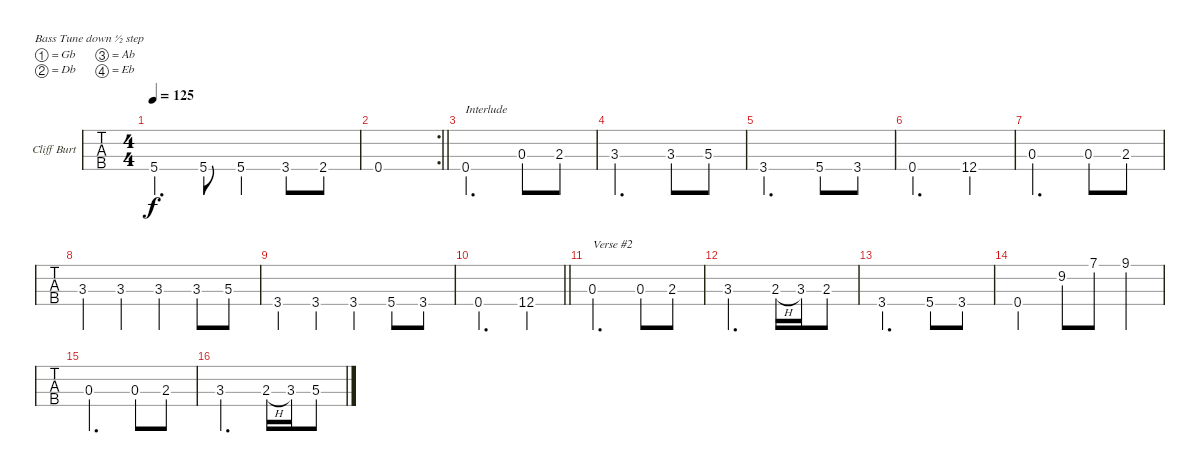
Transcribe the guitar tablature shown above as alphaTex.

\bracketExtendMode groupsimilarinstruments
\firstSystemTrackNameOrientation horizontal
\otherSystemsTrackNameOrientation horizontal
\track ("Cliff Burton" "Cliff Burt") {instrument electricbassfinger}
\staff {tabs}
\tuning (Gb2 Db2 Ab1 Eb1)
\ts (4 4)
\tempo 125
\clef f4
\ks aminor
5.4.4{d dy f} 5.4.8 5.4.4 3.4.8 2.4.8 |
\rc 2
\barLineRight lightlight
0.4.1 |
0.4.2{d txt "Interlude"} 0.3.8 2.3.8 |
3.3.2{d} 3.3.8 5.3.8 |
3.4.2{d} 5.4.8 3.4.8 |
0.4.2{d} 12.4.4 |
0.3.2{d} 0.3.8 2.3.8 |
3.3.4 3.3.4 3.3.4 3.3.8 5.3.8 |
3.4.4 3.4.4 3.4.4 5.4.8 3.4.8 |
\barLineRight lightlight
0.4.2{d} 12.4.4 |
0.3.2{d txt "Verse #2"} 0.3.8 2.3.8 |
3.3.2{d} 2.3{h}.16 3.3.16 2.3.8 |
3.4.2{d} 5.4.8 3.4.8 |
0.4.2 9.2.8 7.1.8 9.1.4 |
0.3.2{d} 0.3.8 2.3.8 |
3.3.2{d} 2.3{h}.16 3.3.16 5.3.8
